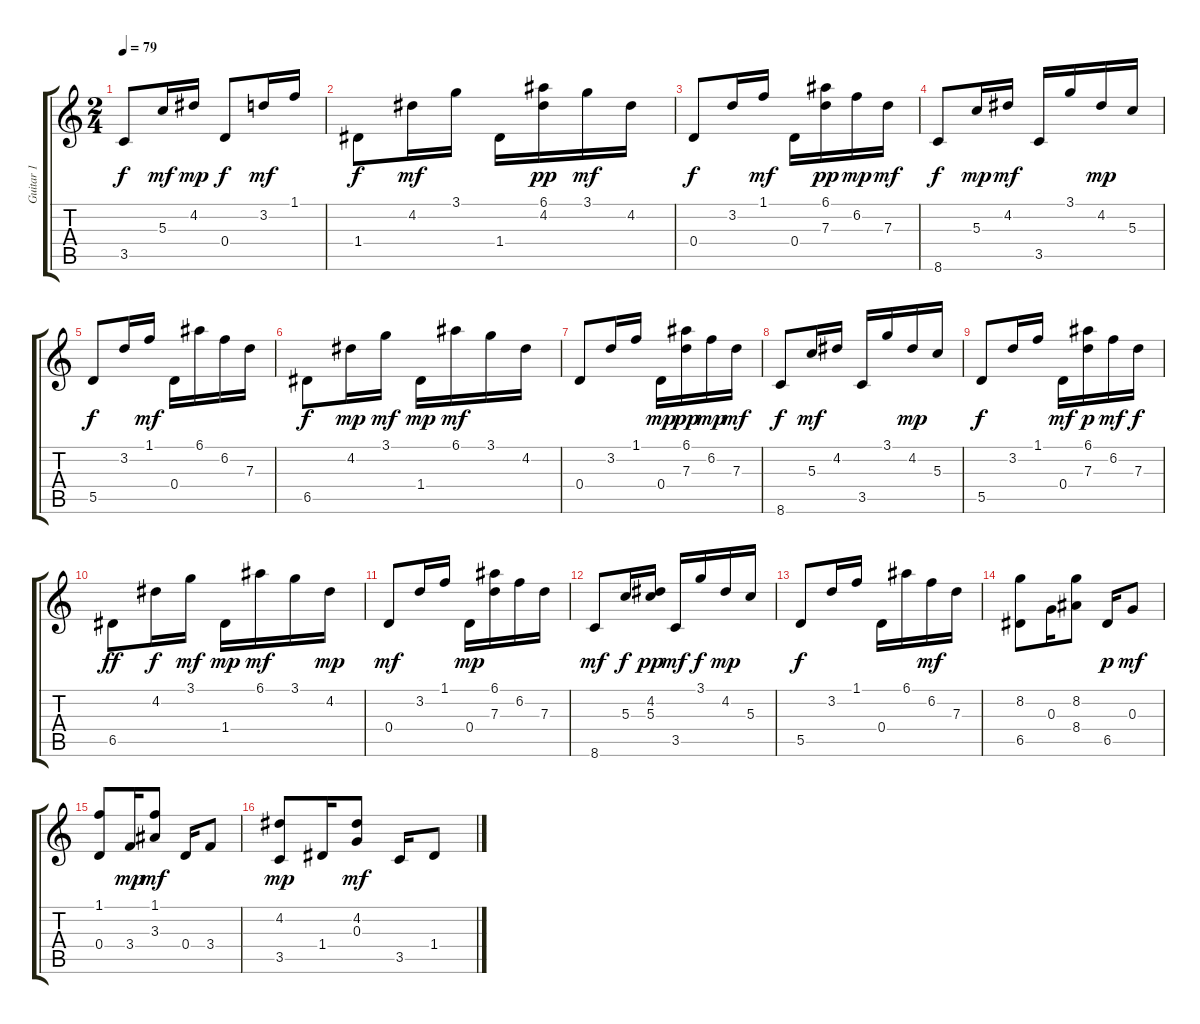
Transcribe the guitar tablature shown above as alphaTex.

\track ("Guitar 1" "Guitar 1") {instrument acousticguitarsteel}
\staff {score tabs}
\tuning (E4 B3 G3 D3 A2 E2) {hide}
\ts (2 4)
\tempo 79
\clef g2
\ks c
3.5.8{dy f} 5.3.16{dy mf} 4.2.16{dy mp} 0.4.8{dy f} 3.2.16{dy mf} 1.1.16 |
1.4.8{dy f} 4.2.16{dy mf} 3.1.16 1.4.16 (6.1 4.2).16{dy pp} 3.1.16{dy mf} 4.2.16 |
0.4.8{dy f} 3.2.16 1.1.16{dy mf} 0.4.16 (6.1 7.3).16{dy pp} 6.2.16{dy mp} 7.3.16{dy mf} |
8.6.8{dy f} 5.3.16{dy mp} 4.2.16{dy mf} 3.5.16 3.1.16 4.2.16{dy mp} 5.3.16 |
5.5.8{dy f} 3.2.16 1.1.16{dy mf} 0.4.16 6.1.16 6.2.16 7.3.16 |
6.5.8{dy f} 4.2.16{dy mp} 3.1.16{dy mf} 1.4.16{dy mp} 6.1.16{dy mf} 3.1.16 4.2.16 |
0.4.8 3.2.16 1.1.16 0.4.16{dy mp} (6.1 7.3).16{dy pp} 6.2.16{dy mp} 7.3.16{dy mf} |
8.6.8{dy f} 5.3.16{dy mf} 4.2.16 3.5.16 3.1.16 4.2.16{dy mp} 5.3.16 |
5.5.8{dy f} 3.2.16 1.1.16 0.4.16{dy mf} (6.1 7.3).16{dy p} 6.2.16{dy mf} 7.3.16{dy f} |
6.5.8{dy ff} 4.2.16{dy f} 3.1.16{dy mf} 1.4.16{dy mp} 6.1.16{dy mf} 3.1.16 4.2.16{dy mp} |
0.4.8{dy mf} 3.2.16 1.1.16 0.4.16{dy mp} (6.1 7.3).16 6.2.16 7.3.16 |
8.6.8{dy mf} 5.3.16{dy f} (4.2 5.3).16{dy pp} 3.5.16{dy mf} 3.1.16{dy f} 4.2.16{dy mp} 5.3.16 |
5.5.8{dy f} 3.2.16 1.1.16 0.4.16 6.1.16 6.2.16{dy mf} 7.3.16 |
(8.2 6.5).8 0.3.16 (8.2 8.4).8 6.5.16{dy p} 0.3.8{dy mf} |
(1.1 0.4).8 3.4.16{dy mp} (1.1 3.3).8{dy mf} 0.4.16 3.4.8 |
(4.2 3.5).8{dy mp} 1.4.16 (4.2 0.3).8{dy mf} 3.5.16 1.4.8
